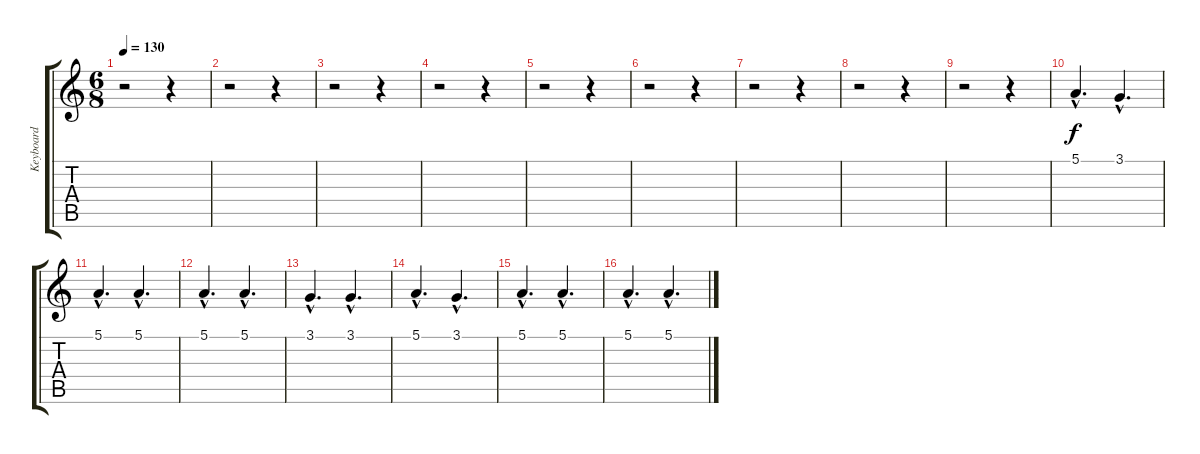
\track ("Keyboard" "Keyboard") {instrument synthstrings2}
\staff {score tabs}
\tuning (E4 B3 G3 D3 A2 E2) {hide}
\ts (6 8)
\tempo 130
\clef g2
\ks c
r.2{dy f} r.4 |
r.2 r.4 |
r.2 r.4 |
r.2 r.4 |
r.2 r.4 |
r.2 r.4 |
r.2 r.4 |
r.2 r.4 |
r.2 r.4 |
5.1{hac}.4{d} 3.1{hac}.4{d} |
5.1{hac}.4{d} 5.1{hac}.4{d} |
5.1{hac}.4{d} 5.1{hac}.4{d} |
3.1{hac}.4{d} 3.1{hac}.4{d} |
5.1{hac}.4{d} 3.1{hac}.4{d} |
5.1{hac}.4{d} 5.1{hac}.4{d} |
5.1{hac}.4{d} 5.1{hac}.4{d}
